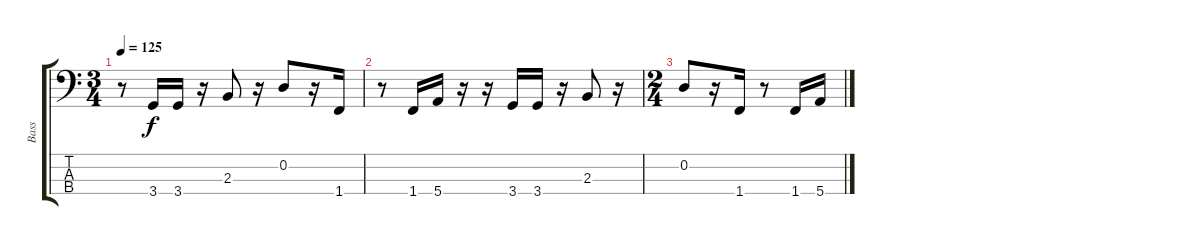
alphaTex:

\track ("Bass" "Bass") {instrument electricbassfinger}
\staff {score tabs}
\tuning (G2 D2 A1 E1) {hide}
\ts (3 4)
\tempo 125
\clef f4
\ks c
r.8{dy f} 3.4.16 3.4.16 r.16 2.3.8 r.16 0.2.8 r.16 1.4.16 |
r.8 1.4.16 5.4.16 r.16 r.16 3.4.16 3.4.16 r.16 2.3.8 r.16 |
\ts (2 4)
0.2.8 r.16 1.4.16 r.8 1.4.16 5.4.16
